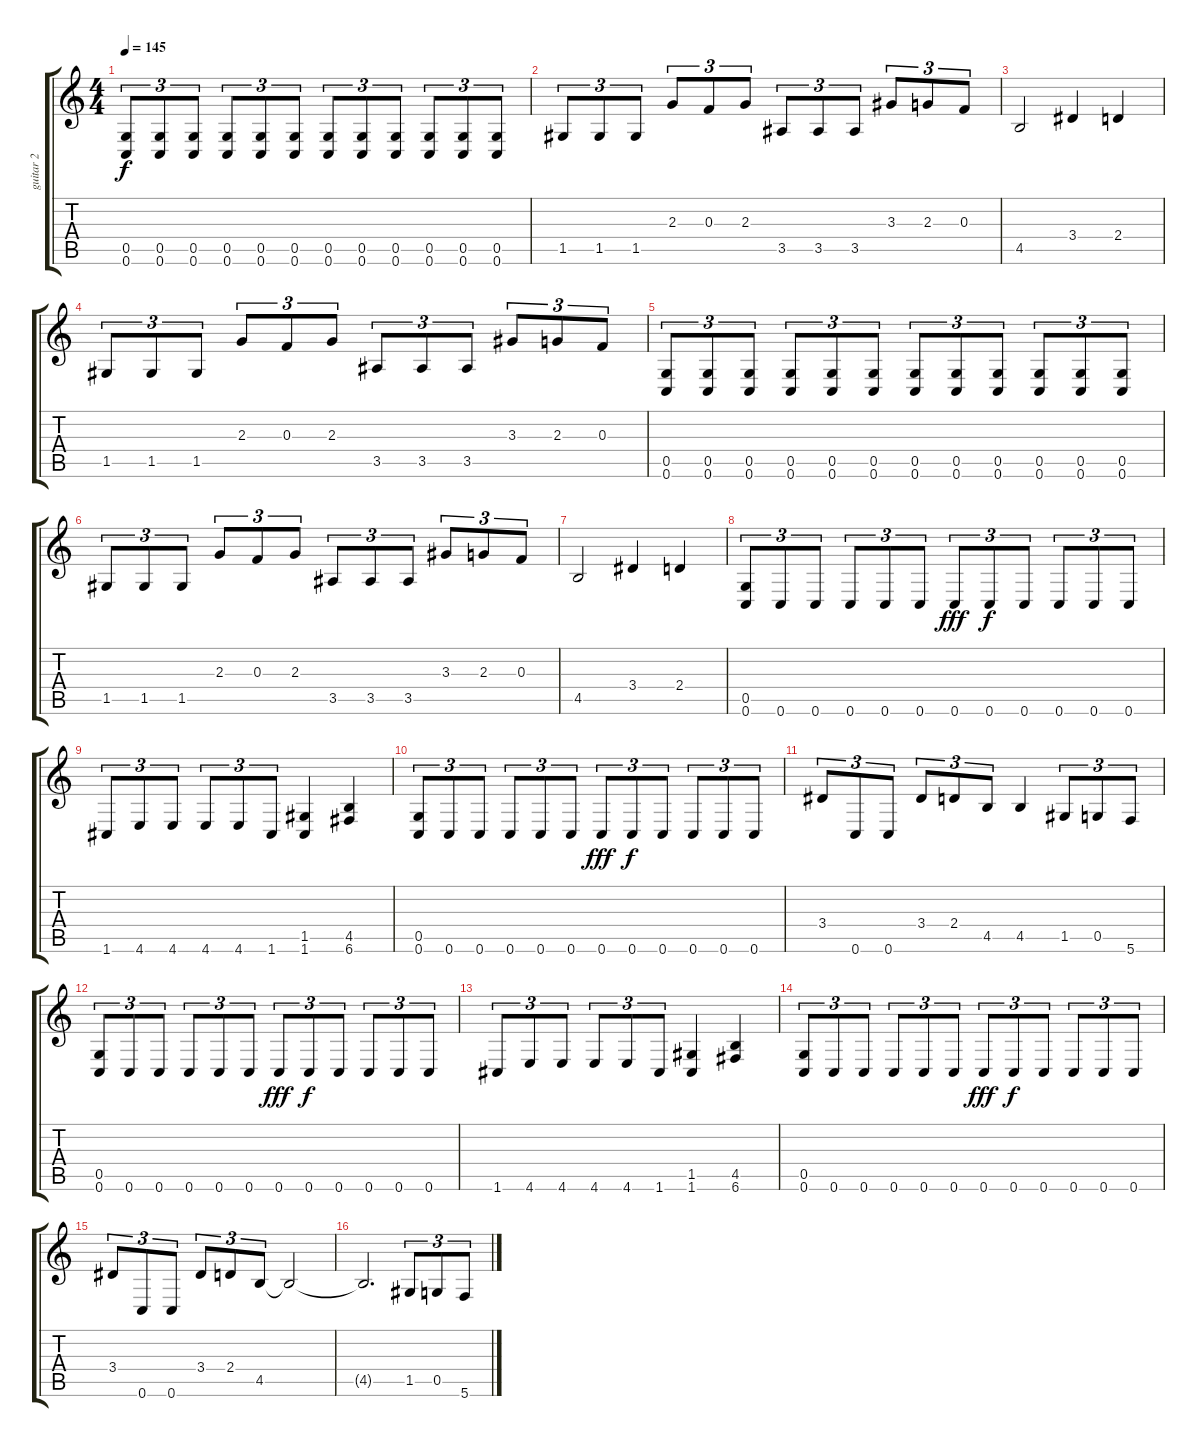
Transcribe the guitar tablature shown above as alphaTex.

\track ("guitar 2" "guitar 2") {instrument overdrivenguitar}
\staff {score tabs}
\tuning (D4 A3 F3 C3 G2 C2) {hide}
\ts (4 4)
\tempo 145
\clef g2
\ks c
(0.5 0.6).8{tu (3 2) dy f} (0.5 0.6).8{tu (3 2)} (0.5 0.6).8{tu (3 2)} (0.5 0.6).8{tu (3 2)} (0.5 0.6).8{tu (3 2)} (0.5 0.6).8{tu (3 2)} (0.5 0.6).8{tu (3 2)} (0.5 0.6).8{tu (3 2)} (0.5 0.6).8{tu (3 2)} (0.5 0.6).8{tu (3 2)} (0.5 0.6).8{tu (3 2)} (0.5 0.6).8{tu (3 2)} |
1.5.8{tu (3 2)} 1.5.8{tu (3 2)} 1.5.8{tu (3 2)} 2.3.8{tu (3 2)} 0.3.8{tu (3 2)} 2.3.8{tu (3 2)} 3.5.8{tu (3 2)} 3.5.8{tu (3 2)} 3.5.8{tu (3 2)} 3.3.8{tu (3 2)} 2.3.8{tu (3 2)} 0.3.8{tu (3 2)} |
4.5.2 3.4.4 2.4.4 |
1.5.8{tu (3 2)} 1.5.8{tu (3 2)} 1.5.8{tu (3 2)} 2.3.8{tu (3 2)} 0.3.8{tu (3 2)} 2.3.8{tu (3 2)} 3.5.8{tu (3 2)} 3.5.8{tu (3 2)} 3.5.8{tu (3 2)} 3.3.8{tu (3 2)} 2.3.8{tu (3 2)} 0.3.8{tu (3 2)} |
(0.5 0.6).8{tu (3 2)} (0.5 0.6).8{tu (3 2)} (0.5 0.6).8{tu (3 2)} (0.5 0.6).8{tu (3 2)} (0.5 0.6).8{tu (3 2)} (0.5 0.6).8{tu (3 2)} (0.5 0.6).8{tu (3 2)} (0.5 0.6).8{tu (3 2)} (0.5 0.6).8{tu (3 2)} (0.5 0.6).8{tu (3 2)} (0.5 0.6).8{tu (3 2)} (0.5 0.6).8{tu (3 2)} |
1.5.8{tu (3 2)} 1.5.8{tu (3 2)} 1.5.8{tu (3 2)} 2.3.8{tu (3 2)} 0.3.8{tu (3 2)} 2.3.8{tu (3 2)} 3.5.8{tu (3 2)} 3.5.8{tu (3 2)} 3.5.8{tu (3 2)} 3.3.8{tu (3 2)} 2.3.8{tu (3 2)} 0.3.8{tu (3 2)} |
4.5.2 3.4.4 2.4.4 |
(0.5 0.6).8{tu (3 2)} 0.6.8{tu (3 2)} 0.6.8{tu (3 2)} 0.6.8{tu (3 2)} 0.6.8{tu (3 2)} 0.6.8{tu (3 2)} 0.6.8{tu (3 2) dy fff} 0.6.8{tu (3 2) dy f} 0.6.8{tu (3 2)} 0.6.8{tu (3 2)} 0.6.8{tu (3 2)} 0.6.8{tu (3 2)} |
1.6.8{tu (3 2)} 4.6.8{tu (3 2)} 4.6.8{tu (3 2)} 4.6.8{tu (3 2)} 4.6.8{tu (3 2)} 1.6.8{tu (3 2)} (1.5 1.6).4 (4.5 6.6).4 |
(0.5 0.6).8{tu (3 2)} 0.6.8{tu (3 2)} 0.6.8{tu (3 2)} 0.6.8{tu (3 2)} 0.6.8{tu (3 2)} 0.6.8{tu (3 2)} 0.6.8{tu (3 2) dy fff} 0.6.8{tu (3 2) dy f} 0.6.8{tu (3 2)} 0.6.8{tu (3 2)} 0.6.8{tu (3 2)} 0.6.8{tu (3 2)} |
3.4.8{tu (3 2)} 0.6.8{tu (3 2)} 0.6.8{tu (3 2)} 3.4.8{tu (3 2)} 2.4.8{tu (3 2)} 4.5.8{tu (3 2)} 4.5.4 1.5.8{tu (3 2)} 0.5.8{tu (3 2)} 5.6.8{tu (3 2)} |
(0.5 0.6).8{tu (3 2)} 0.6.8{tu (3 2)} 0.6.8{tu (3 2)} 0.6.8{tu (3 2)} 0.6.8{tu (3 2)} 0.6.8{tu (3 2)} 0.6.8{tu (3 2) dy fff} 0.6.8{tu (3 2) dy f} 0.6.8{tu (3 2)} 0.6.8{tu (3 2)} 0.6.8{tu (3 2)} 0.6.8{tu (3 2)} |
1.6.8{tu (3 2)} 4.6.8{tu (3 2)} 4.6.8{tu (3 2)} 4.6.8{tu (3 2)} 4.6.8{tu (3 2)} 1.6.8{tu (3 2)} (1.5 1.6).4 (4.5 6.6).4 |
(0.5 0.6).8{tu (3 2)} 0.6.8{tu (3 2)} 0.6.8{tu (3 2)} 0.6.8{tu (3 2)} 0.6.8{tu (3 2)} 0.6.8{tu (3 2)} 0.6.8{tu (3 2) dy fff} 0.6.8{tu (3 2) dy f} 0.6.8{tu (3 2)} 0.6.8{tu (3 2)} 0.6.8{tu (3 2)} 0.6.8{tu (3 2)} |
3.4.8{tu (3 2)} 0.6.8{tu (3 2)} 0.6.8{tu (3 2)} 3.4.8{tu (3 2)} 2.4.8{tu (3 2)} 4.5.8{tu (3 2)} 4.5{t}.2 |
4.5{t}.2{d} 1.5.8{tu (3 2)} 0.5.8{tu (3 2)} 5.6.8{tu (3 2)}
